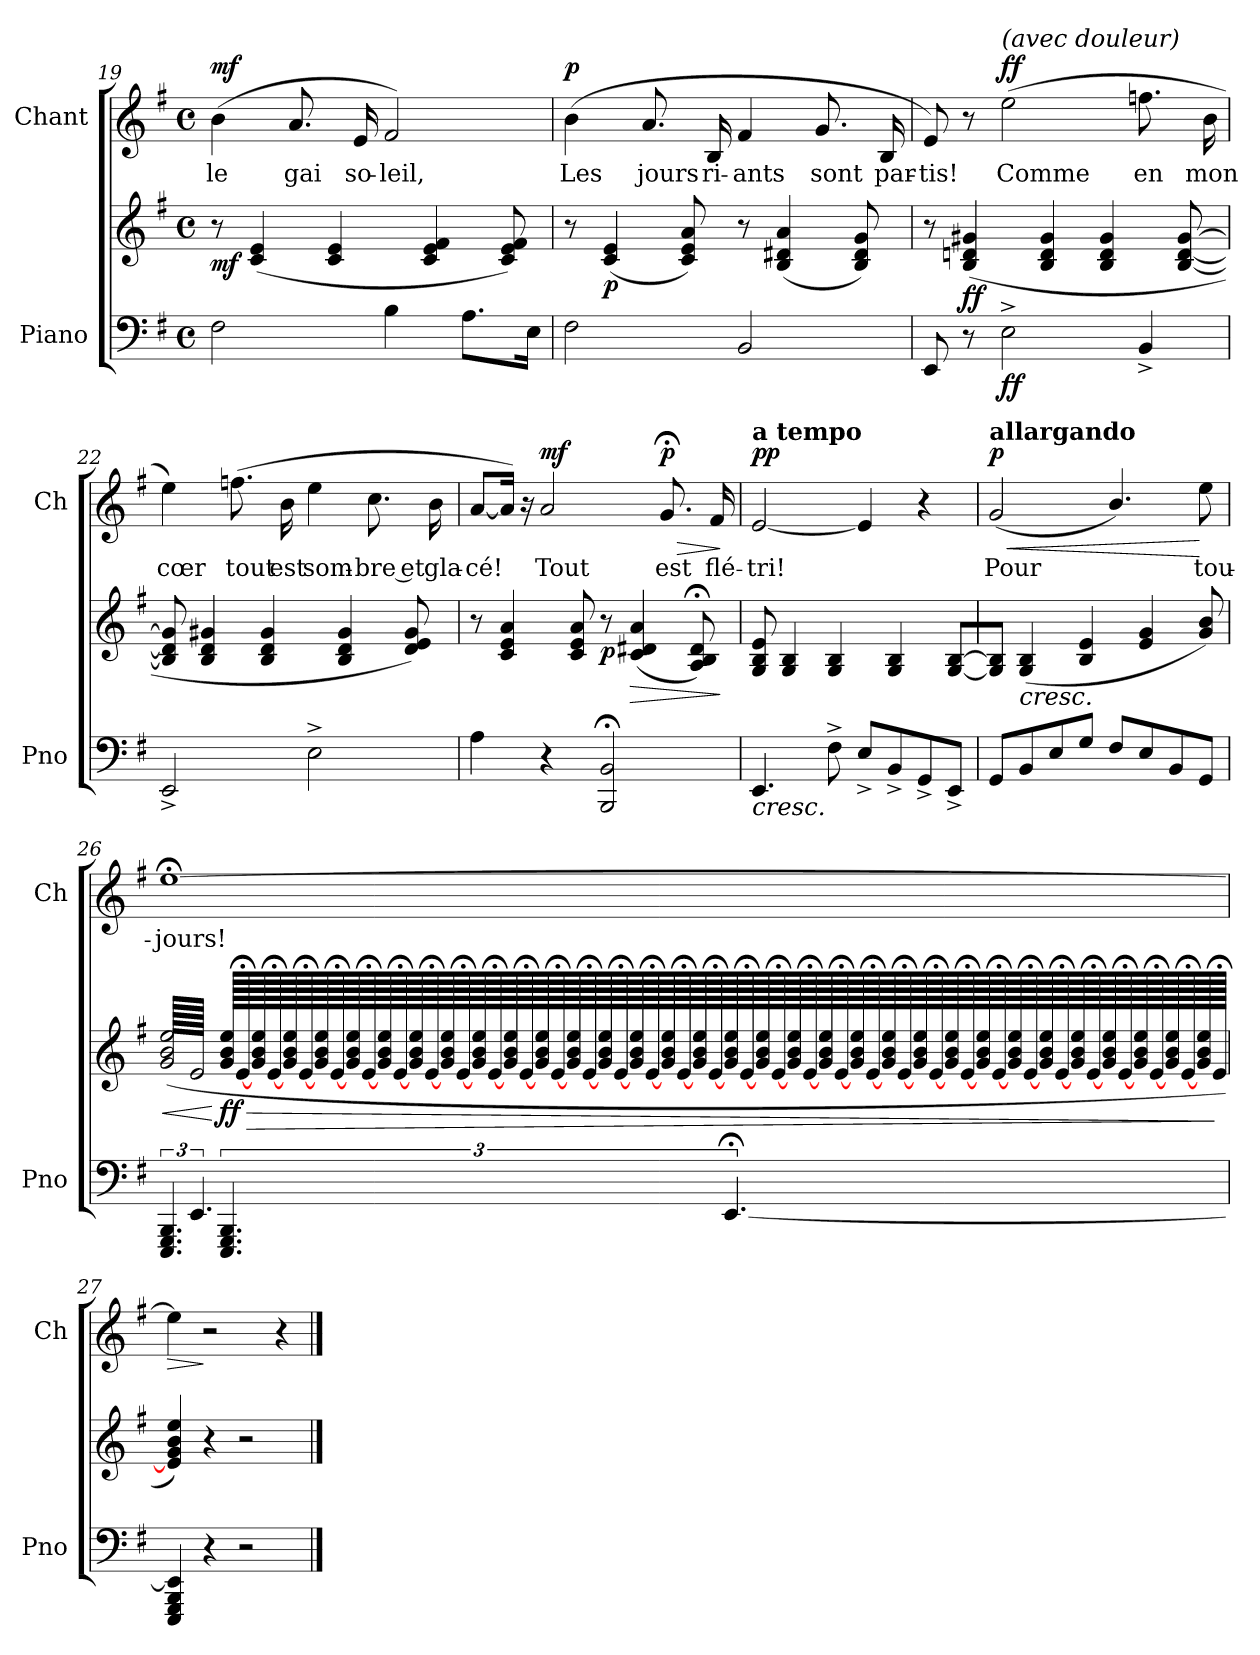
**kern	**kern	**dynam	**kern	**text	**dynam
*part2	*part2	*part2	*part1	*part1	*part1
*staff3	*staff2	*staff2/3	*staff1	*staff1	*staff1
*I"Piano	*	*	*I"Chant	*	*
*I'Pno	*	*	*I'Ch	*	*
*clefF4	*clefG2	*	*clefG2	*	*
*k[f#]	*k[f#]	*	*k[f#]	*	*
*M4/4	*M4/4	*	*M4/4	*	*
*met(c)	*met(c)	*	*met(c)	*	*
=19	=19	=19	=19	=19	=19
!	!	!LO:DY:b	!	!LO:LY:b	!LO:DY:a
2F#\	8r	mf	(>4b\	le	mf
.	(>4c/ 4e/	.	.	.	.
!	!	!	!	!LO:LY:b	!
.	.	.	8.a/	gai	.
.	4c/ 4e/	.	.	.	.
!	!	!	!	!LO:LY:b	!
.	.	.	16e/	so-	.
!	!	!	!	!LO:LY:b	!
4B\	.	.	2f#/)	-leil,	.
.	4c/ 4e/ 4f#/	.	.	.	.
8.A\L	.	.	.	.	.
.	8c/ 8e/ 8f#/)	.	.	.	.
16E\Jk	.	.	.	.	.
!!LO:LB:g=z
=20	=20	=20	=20	=20	=20
!	!	!	!	!LO:LY:b	!LO:DY:a
2F#\	8r	.	(>4b\	Les	p
!	!	!LO:DY:b	!	!	!
.	(>4c/ 4e/	p	.	.	.
!	!	!	!	!LO:LY:b	!
.	.	.	8.a/	jours	.
.	8c/ 8e/ 8a/)	.	.	.	.
!	!	!	!	!LO:LY:b	!
.	.	.	16B/	ri-	.
!	!	!	!	!LO:LY:b	!
2BB/	8r	.	4f#/	-ants	.
.	(>4B/ 4d#X/ 4a/	.	.	.	.
!	!	!	!	!LO:LY:b	!
.	.	.	8.g/	sont	.
.	8B/ 8d#/ 8g/)	.	.	.	.
!	!	!	!	!LO:LY:b	!
.	.	.	16B/	par-	.
=21	=21	=21	=21	=21	=21
!	!	!	!	!LO:LY:b	!
8EE/	8r	.	8e/)	-tis!	.
!	!	!LO:DY:b	!	!	!
8r	(>4B/ 4dn/ 4g#X/	ff	8r	.	.
!	!	!	!LO:TX:a:i:t=(avec douleur)	!	!
!	!	!LO:DY:b=2	!	!LO:LY:b	!LO:DY:a
2E^\	.	ff	(2ee\	Comme	ff
.	4B/ 4d/ 4g#/	.	.	.	.
.	4B/ 4d/ 4g#/	.	.	.	.
!	!	!	!	!LO:LY:b	!
4BB^/	.	.	8.ffn\	en	.
.	[<8B/ [<8d/ [>8g#/	.	.	.	.
!	!	!	!	!LO:LY:b	!
.	.	.	16b\	mon	.
=22	=22	=22	=22	=22	=22
!	!	!	!	!LO:LY:b	!
2EE^/	8B/] 8d/] 8g#/]	.	4ee\)	cœr	.
.	4B/ 4d/ 4g#X/	.	.	.	.
!	!	!	!	!LO:LY:b	!
.	.	.	(8.ffn\	tout	.
.	4B/ 4d/ 4g#/	.	.	.	.
!	!	!	!	!LO:LY:b	!
.	.	.	16b\	est	.
!	!	!	!	!LO:LY:b	!
2E^\	.	.	4ee\	som-	.
.	4B/ 4d/ 4g#/	.	.	.	.
!	!	!	!	!LO:LY:b	!
.	.	.	8.cc\	-bre et	.
.	8d/ 8e/ 8g#/)	.	.	.	.
!	!	!	!	!LO:LY:b	!
.	.	.	16b\	gla-	.
=23	=23	=23	=23	=23	=23
!	!	!	!	!LO:LY:b	!
4A\	8r	.	[<8a/L	-cé!	.
.	4c/ 4e/ 4a/	.	16a/Jk])	.	.
.	.	.	16r	.	.
!	!	!	!	!LO:LY:b	!LO:DY:a
4r	.	.	2a/	Tout	mf
.	8c/ 8e/ 8a/	.	.	.	.
!	!	!LO:DY:b	!	!	!
2BBB/; 2BB/;	8r	p	.	.	.
!	!	!LO:HP:b	!	!	!
.	(>4c/ 4d#X/ 4a/	>	.	.	.
!	!	!	!	!LO:LY:b	!LO:HP:b
!	!	!	!	!	!LO:DY:n=1:a
.	.	.	8.g;</	est	> p
.	8A/;< 8B/;< 8d#/;<)	.	.	.	.
!	!	!	!	!LO:LY:b	!
.	.	.	16f#/	flé-	.
.	.	]	.	.	]
!!LO:LB:g=z
=24	=24	=24	=24	=24	=24
!	!	!	!LO:TX:a:B:t=a tempo	!	!
!LO:TX:b:i:t=cresc.	!	!	!	!	!
!	!	!	!	!LO:LY:b	!LO:DY:a
4.EE/	8G/ 8B/ 8e/	.	[<2e/	-tri!	pp
.	4G/ 4B/	.	.	.	.
8F#^\	4G/ 4B/	.	.	.	.
8E^/L	.	.	4e/]	.	.
8BB^/	4G/ 4B/	.	.	.	.
8GG^/	.	.	4r	.	.
8EE^/J	[<8G/ [>8B/L	.	.	.	.
=25	=25	=25	=25	=25	=25
!	!	!	!LO:TX:a:B:t=allargando	!	!
!	!	!	!	!LO:LY:b	!LO:HP:b
!	!	!	!	!	!LO:DY:n=1:a
8GG/L	8G/] 8B/]J	.	(<2g/	Pour	< p
!	!LO:TX:b:i:t=cresc.	!	!	!	!
8BB/	(>4G/ 4B/	.	.	.	.
8E/	.	.	.	.	.
8G/J	4B/ 4e/	.	.	.	.
8F#/L	.	.	4.b/)	.	.
8E/	4e/ 4g/	.	.	.	.
8BB/	.	.	.	.	.
!	!	!	!	!LO:LY:b	!
8GG/J	8g/ 8b/)	.	8ee\	tou-	[
=26	=26	=26	=26	=26	=26
!	!	!LO:HP:b	!	!LO:LY:b	!
*	*tremolo	*	*	*	*
6.EEE/ 6.GGG/ 6.BBB/	(<128g/ 128b/ 128ee/LLLLL	<	[>1ee;<	-jours!	.
.	128e/	.	.	.	.
.	128g/ 128b/ 128ee/	.	.	.	.
.	128e/	.	.	.	.
.	128g/ 128b/ 128ee/	.	.	.	.
.	128e/	.	.	.	.
.	128g/ 128b/ 128ee/	.	.	.	.
.	128e/	.	.	.	.
.	128g/ 128b/ 128ee/	.	.	.	.
.	128e/	.	.	.	.
.	128g/ 128b/ 128ee/	.	.	.	.
.	128e/	.	.	.	.
.	128g/ 128b/ 128ee/	.	.	.	.
.	128e/	.	.	.	.
.	128g/ 128b/ 128ee/	.	.	.	.
.	128e/	.	.	.	.
.	128g/ 128b/ 128ee/	.	.	.	.
.	128e/	.	.	.	.
.	128g/ 128b/ 128ee/	.	.	.	.
.	128e/	.	.	.	.
.	128g/ 128b/ 128ee/	.	.	.	.
.	128e/	.	.	.	.
.	128g/ 128b/ 128ee/	.	.	.	.
.	128e/	.	.	.	.
.	128g/ 128b/ 128ee/	.	.	.	.
.	128e/	.	.	.	.
.	128g/ 128b/ 128ee/	.	.	.	.
.	128e/	.	.	.	.
.	128g/ 128b/ 128ee/	.	.	.	.
.	128e/	.	.	.	.
.	128g/ 128b/ 128ee/	.	.	.	.
.	128e/	.	.	.	.
6.EE/	128g/ 128b/ 128ee/	.	.	.	.
.	128e/	.	.	.	.
.	128g/ 128b/ 128ee/	.	.	.	.
.	128e/	.	.	.	.
.	128g/ 128b/ 128ee/	.	.	.	.
.	128e/	.	.	.	.
.	128g/ 128b/ 128ee/	.	.	.	.
.	128e/	.	.	.	.
.	128g/ 128b/ 128ee/	.	.	.	.
.	128e/	.	.	.	.
.	128g/ 128b/ 128ee/	.	.	.	.
.	128e/	.	.	.	.
.	128g/ 128b/ 128ee/	.	.	.	.
.	128e/	.	.	.	.
.	128g/ 128b/ 128ee/	.	.	.	.
.	128e/	.	.	.	.
.	128g/ 128b/ 128ee/	.	.	.	.
.	128e/	.	.	.	.
.	128g/ 128b/ 128ee/	.	.	.	.
.	128e/	.	.	.	.
.	128g/ 128b/ 128ee/	.	.	.	.
.	128e/	.	.	.	.
.	128g/ 128b/ 128ee/	.	.	.	.
.	128e/	.	.	.	.
.	128g/ 128b/ 128ee/	.	.	.	.
.	128e/	.	.	.	.
.	128g/ 128b/ 128ee/	.	.	.	.
.	128e/	.	.	.	.
.	128g/ 128b/ 128ee/	.	.	.	.
.	128e/	.	.	.	.
.	128g/ 128b/ 128ee/	.	.	.	.
.	128e/JJJJJ	.	.	.	.
!	!	!LO:HP:n=1:b	!	!	!
!	!	!LO:DY:n=1:b	!	!	!
6.EEE/ 6.GGG/ 6.BBB/	128g/ 128b/ 128ee/LLLLL	[ > ff	.	.	.
.	[128e;</	.	.	.	.
.	128g/ 128b/ 128ee/	.	.	.	.
.	[128e;</	.	.	.	.
.	128g/ 128b/ 128ee/	.	.	.	.
.	[128e;</	.	.	.	.
.	128g/ 128b/ 128ee/	.	.	.	.
.	[128e;</	.	.	.	.
.	128g/ 128b/ 128ee/	.	.	.	.
.	[128e;</	.	.	.	.
.	128g/ 128b/ 128ee/	.	.	.	.
.	[128e;</	.	.	.	.
.	128g/ 128b/ 128ee/	.	.	.	.
.	[128e;</	.	.	.	.
.	128g/ 128b/ 128ee/	.	.	.	.
.	[128e;</	.	.	.	.
.	128g/ 128b/ 128ee/	.	.	.	.
.	[128e;</	.	.	.	.
.	128g/ 128b/ 128ee/	.	.	.	.
.	[128e;</	.	.	.	.
.	128g/ 128b/ 128ee/	.	.	.	.
.	[128e;</	.	.	.	.
.	128g/ 128b/ 128ee/	.	.	.	.
.	[128e;</	.	.	.	.
.	128g/ 128b/ 128ee/	.	.	.	.
.	[128e;</	.	.	.	.
.	128g/ 128b/ 128ee/	.	.	.	.
.	[128e;</	.	.	.	.
.	128g/ 128b/ 128ee/	.	.	.	.
.	[128e;</	.	.	.	.
.	128g/ 128b/ 128ee/	.	.	.	.
.	[128e;</	.	.	.	.
[6.EE;</	128g/ 128b/ 128ee/	.	.	.	.
.	[128e;</	.	.	.	.
.	128g/ 128b/ 128ee/	.	.	.	.
.	[128e;</	.	.	.	.
.	128g/ 128b/ 128ee/	.	.	.	.
.	[128e;</	.	.	.	.
.	128g/ 128b/ 128ee/	.	.	.	.
.	[128e;</	.	.	.	.
.	128g/ 128b/ 128ee/	.	.	.	.
.	[128e;</	.	.	.	.
.	128g/ 128b/ 128ee/	.	.	.	.
.	[128e;</	.	.	.	.
.	128g/ 128b/ 128ee/	.	.	.	.
.	[128e;</	.	.	.	.
.	128g/ 128b/ 128ee/	.	.	.	.
.	[128e;</	.	.	.	.
.	128g/ 128b/ 128ee/	.	.	.	.
.	[128e;</	.	.	.	.
.	128g/ 128b/ 128ee/	.	.	.	.
.	[128e;</	.	.	.	.
.	128g/ 128b/ 128ee/	.	.	.	.
.	[128e;</	.	.	.	.
.	128g/ 128b/ 128ee/	.	.	.	.
.	[128e;</	.	.	.	.
.	128g/ 128b/ 128ee/	.	.	.	.
.	[128e;</	.	.	.	.
.	128g/ 128b/ 128ee/	.	.	.	.
.	[128e;</	.	.	.	.
.	128g/ 128b/ 128ee/	.	.	.	.
.	[128e;</	.	.	.	.
.	128g/ 128b/ 128ee/	.	.	.	.
.	128e;</JJJJJ	.	.	.	.
*	*Xtremolo	*	*	*	*
.	.	]	.	.	.
=27	=27	=27	=27	=27	=27
!	!	!	!	!	!LO:HP:b
4EEE/ 4GGG/ 4BBB/ 4EE/]	4e/] 4g/ 4b/ 4ee/)	.	4ee\]	.	>
.	.	.	.	.	.
.	.	.	.	.	.
.	.	.	.	.	.
.	.	.	.	.	.
.	.	.	.	.	.
.	.	.	.	.	.
.	.	.	.	.	.
.	.	.	.	.	.
.	.	.	.	.	.
.	.	.	.	.	.
.	.	.	.	.	.
.	.	.	.	.	.
.	.	.	.	.	.
.	.	.	.	.	.
.	.	.	.	.	.
.	.	.	.	.	.
.	.	.	.	.	.
.	.	.	.	.	.
.	.	.	.	.	.
.	.	.	.	.	.
.	.	.	.	.	.
.	.	.	.	.	.
.	.	.	.	.	.
.	.	.	.	.	.
.	.	.	.	.	.
.	.	.	.	.	.
.	.	.	.	.	.
.	.	.	.	.	.
.	.	.	.	.	.
.	.	.	.	.	.
.	.	.	.	.	.
4r	4r	.	2r	.	]
2r	2r	.	.	.	.
.	.	.	4r	.	.
==	==	==	==	==	==
*-	*-	*-	*-	*-	*-
